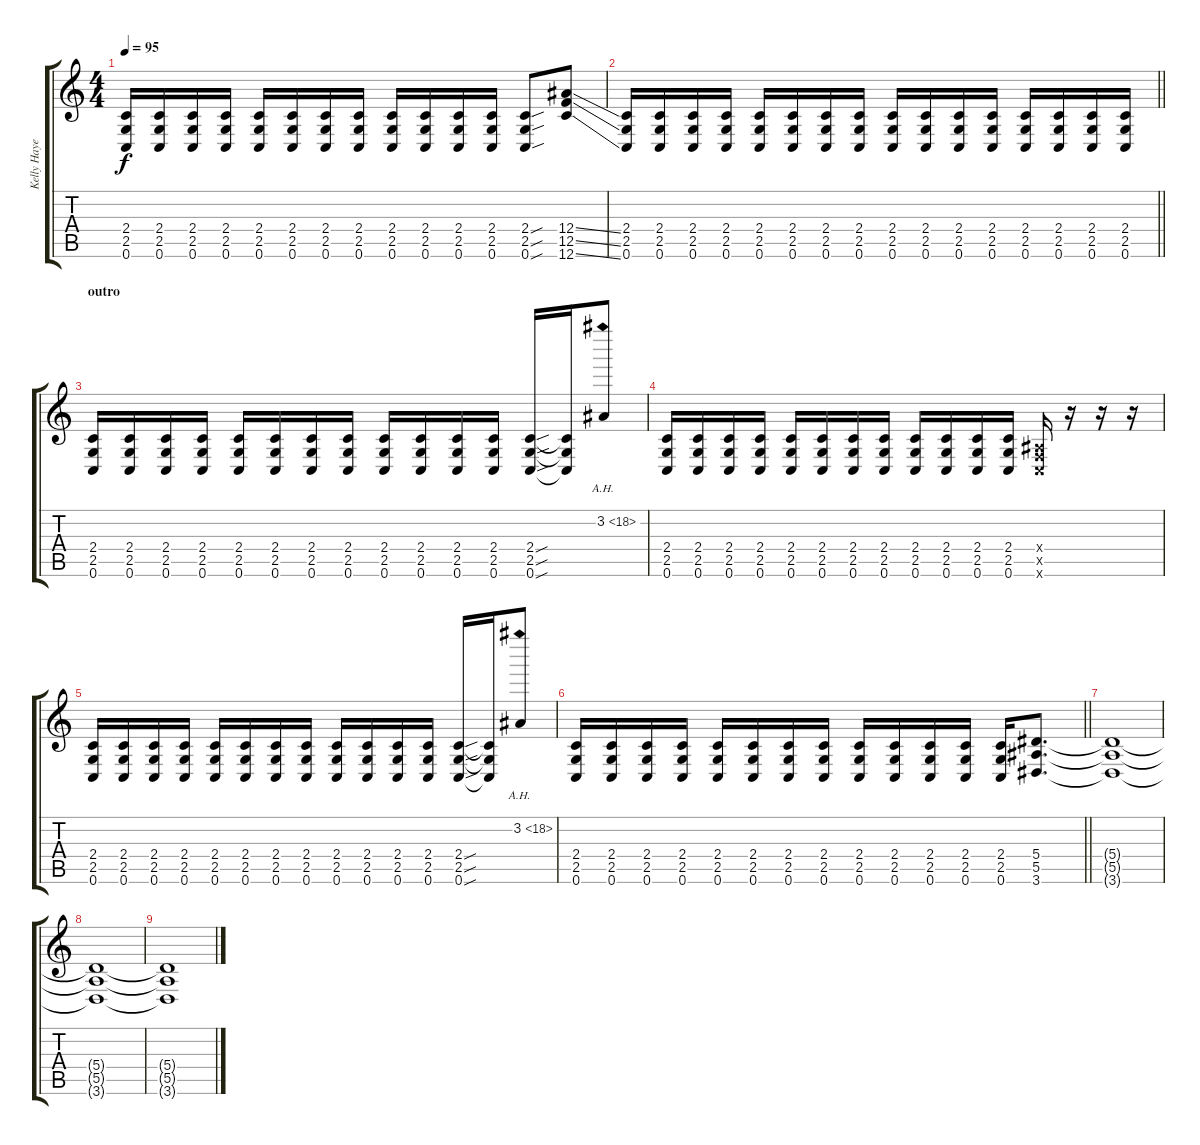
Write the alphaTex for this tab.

\track ("Kelly Hayes" "Kelly Haye") {instrument distortionguitar}
\staff {score tabs}
\tuning (C4 G3 Eb3 Bb2 F2 C2) {hide}
\ts (4 4)
\tempo 95
\clef g2
\ks c
(2.4 2.5 0.6).16{dy f} (2.4 2.5 0.6).16 (2.4 2.5 0.6).16 (2.4 2.5 0.6).16 (2.4 2.5 0.6).16 (2.4 2.5 0.6).16 (2.4 2.5 0.6).16 (2.4 2.5 0.6).16 (2.4 2.5 0.6).16 (2.4 2.5 0.6).16 (2.4 2.5 0.6).16 (2.4 2.5 0.6).16 (2.4{sou} 2.5{sou} 0.6{sou}).8 (12.4{ss} 12.5{ss} 12.6{ss}).8 |
\barLineRight lightlight
(2.4 2.5 0.6).16 (2.4 2.5 0.6).16 (2.4 2.5 0.6).16 (2.4 2.5 0.6).16 (2.4 2.5 0.6).16 (2.4 2.5 0.6).16 (2.4 2.5 0.6).16 (2.4 2.5 0.6).16 (2.4 2.5 0.6).16 (2.4 2.5 0.6).16 (2.4 2.5 0.6).16 (2.4 2.5 0.6).16 (2.4 2.5 0.6).16 (2.4 2.5 0.6).16 (2.4 2.5 0.6).16 (2.4 2.5 0.6).16 |
\section ("" "outro")
(2.4 2.5 0.6).16{volume 16 balance 16} (2.4 2.5 0.6).16 (2.4 2.5 0.6).16 (2.4 2.5 0.6).16 (2.4 2.5 0.6).16 (2.4 2.5 0.6).16 (2.4 2.5 0.6).16 (2.4 2.5 0.6).16 (2.4 2.5 0.6).16 (2.4 2.5 0.6).16 (2.4 2.5 0.6).16 (2.4 2.5 0.6).16 (2.4{sou} 2.5{sou} 0.6{sou}).16 (2.4{t} 2.5{t} 0.6{t}).16 3.2{ah 15}.8 |
(2.4 2.5 0.6).16 (2.4 2.5 0.6).16 (2.4 2.5 0.6).16 (2.4 2.5 0.6).16 (2.4 2.5 0.6).16 (2.4 2.5 0.6).16 (2.4 2.5 0.6).16 (2.4 2.5 0.6).16 (2.4 2.5 0.6).16 (2.4 2.5 0.6).16 (2.4 2.5 0.6).16 (2.4 2.5 0.6).16 (0.4{x} 0.5{x} 0.6{x}).16 r.16 r.16 r.16 |
(2.4 2.5 0.6).16{volume 16 balance 16} (2.4 2.5 0.6).16 (2.4 2.5 0.6).16 (2.4 2.5 0.6).16 (2.4 2.5 0.6).16 (2.4 2.5 0.6).16 (2.4 2.5 0.6).16 (2.4 2.5 0.6).16 (2.4 2.5 0.6).16 (2.4 2.5 0.6).16 (2.4 2.5 0.6).16 (2.4 2.5 0.6).16 (2.4{sou} 2.5{sou} 0.6{sou}).16 (2.4{t} 2.5{t} 0.6{t}).16 3.2{ah 15}.8 |
\barLineRight lightlight
(2.4 2.5 0.6).16 (2.4 2.5 0.6).16 (2.4 2.5 0.6).16 (2.4 2.5 0.6).16 (2.4 2.5 0.6).16 (2.4 2.5 0.6).16 (2.4 2.5 0.6).16 (2.4 2.5 0.6).16 (2.4 2.5 0.6).16 (2.4 2.5 0.6).16 (2.4 2.5 0.6).16 (2.4 2.5 0.6).16 (2.4 2.5 0.6).16 (5.4 5.5 3.6).8{d} |
(5.4{t} 5.5{t} 3.6{t}).1 |
(5.4{t} 5.5{t} 3.6{t}).1 |
(5.4{t} 5.5{t} 3.6{t}).1
